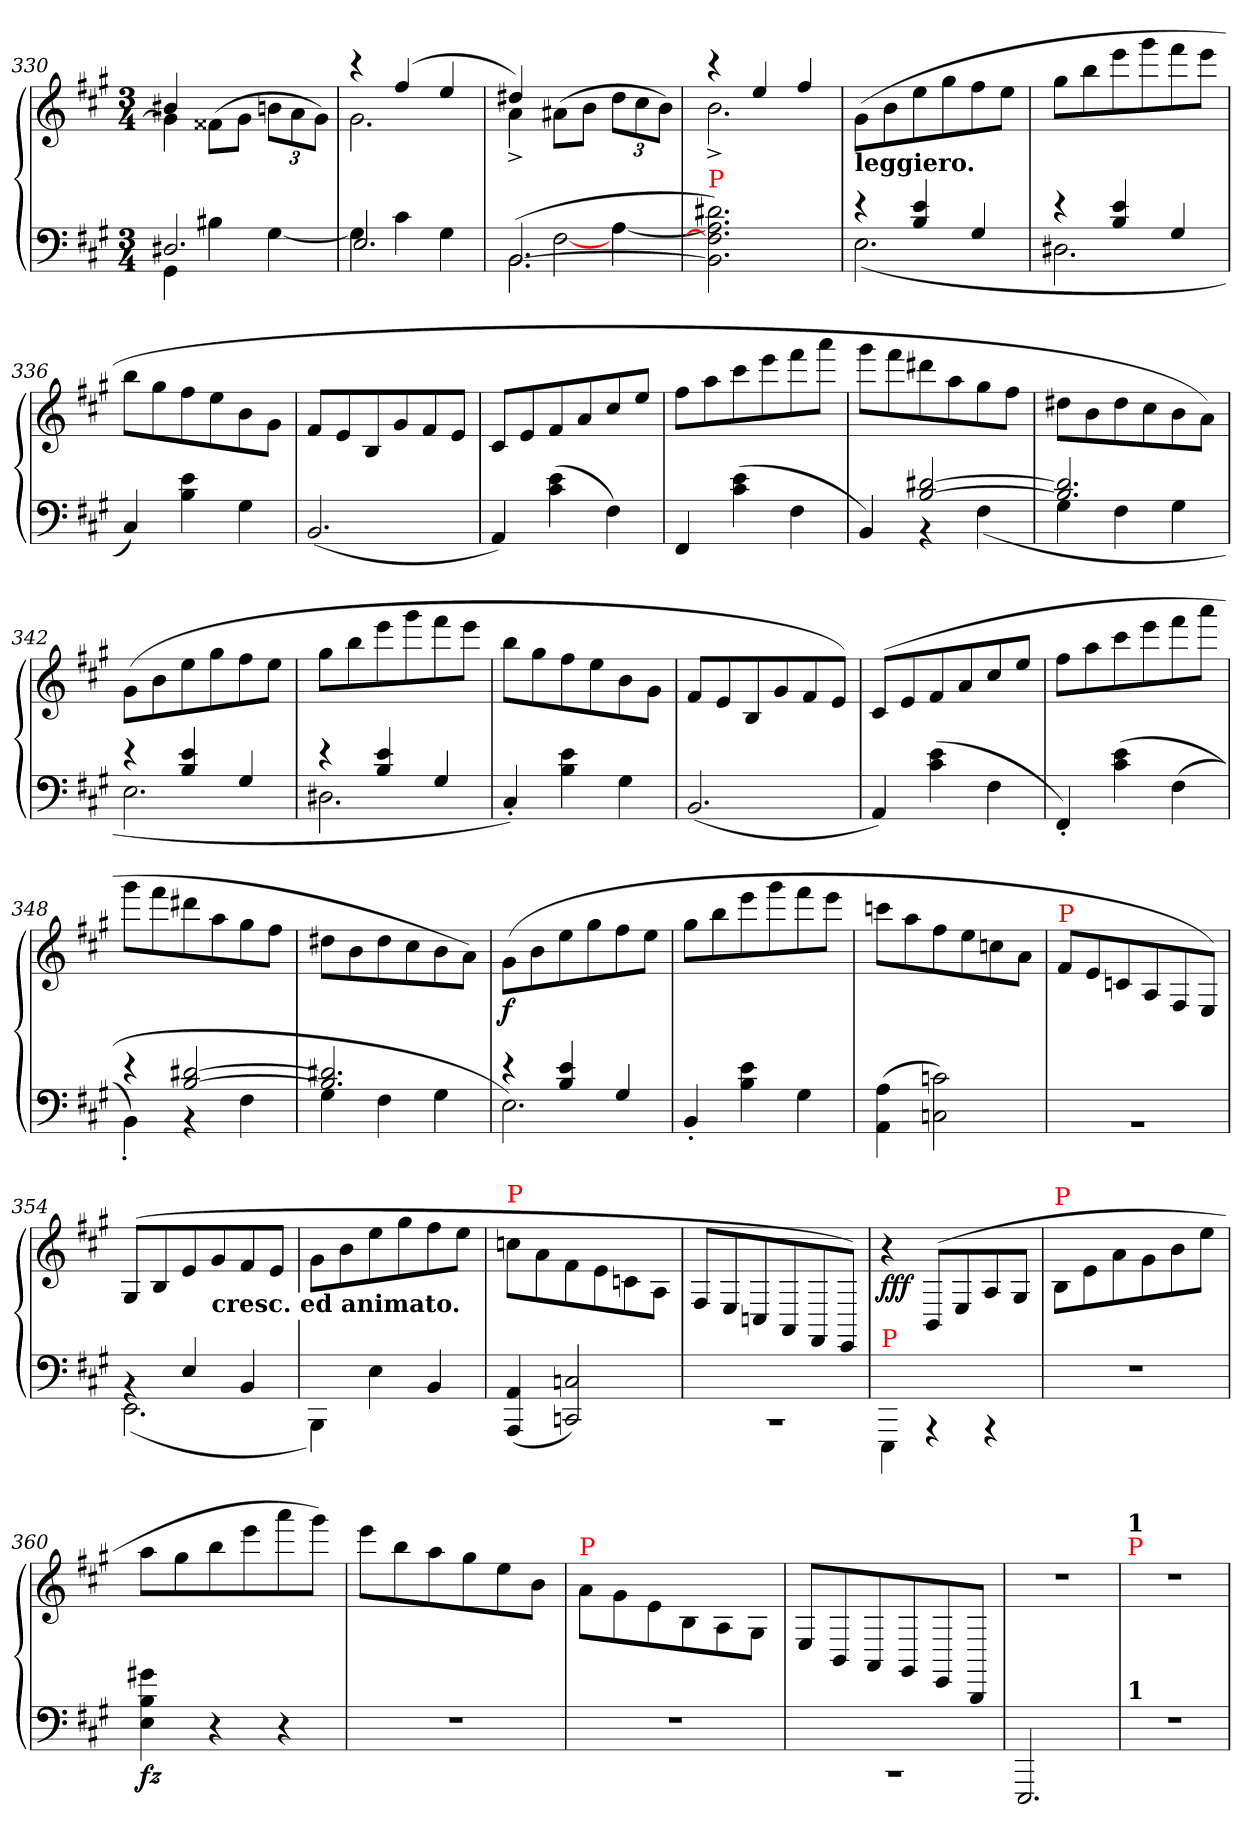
**kern	**kern	**dynam
*part1	*part1	*part1
*staff2	*staff1	*staff1/2
*clefF4	*clefG2	*
*k[f#c#g#]	*k[f#c#g#]	*
*M3/4	*M3/4	*
=330	=330	=330
*^	*^	*
2.D#X/	4GG#\	4b#X	4g#]	.
.	4B#X\	2ryy	(>8f##X\L	.
.	.	.	8g#J	.
*	*	*	*Xbrackettup	*
.	[4G#\	.	12bn\L	.
.	.	.	12a	.
.	.	.	12g#J)	.
=331	=331	=331	=331	=331
4G#\]	2.E/	4rccc	2.g#	.
4c#\	.	(>4ff#	.	.
4G#\	.	4ee	.	.
=332	=332	=332	=332	=332
*	*^	*	*	*
2.BB/	4ryy	(>[2.BB\	4dd#X)	4a^	.
!	!LO:N:vis=2	!	!	!	!
.	[4F#\	.	2ryy	(>8a#X\L	.
.	.	.	.	8bJ	.
.	[4A\	.	.	12dd#\L	.
.	.	.	.	12cc#	.
.	.	.	.	12bJ)	.
*v	*v	*v	*	*	*
=333	=333	=333	=333
!LO:TX:a:color=red:t=P	!	!	!
2.d#X 2.A] 2.F#] 2.BB])	4rccc	2.b^	.
.	4ee	.	.
.	4ff#	.	.
*	*v	*v	*
=334	=334	=334
*^	*	*
!	!	!LO:TX:b:B:t=leggiero.	!
4re	(<2.E	(>8g#L	.
.	.	8b	.
4e 4B	.	8ee	.
.	.	8gg#	.
4G#	.	8ff#	.
.	.	8eeJ	.
=335	=335	=335	=335
4re	2.D#X	8gg#L	.
.	.	8bb	.
4e 4B	.	8eee	.
.	.	8ggg#	.
4G#	.	8fff#	.
.	.	8eeeJ	.
*v	*v	*	*
=336	=336	=336
4C#)	8bbL	.
.	8gg#	.
4e 4B	8ff#	.
.	8ee	.
4G#	8b	.
.	8g#J	.
=337	=337	=337
(<2.BB	8f#L	.
.	8e	.
.	8B	.
.	8g#	.
.	8f#	.
.	8eJ	.
=338	=338	=338
4AA)	8c#L	.
.	8e	.
(>4e 4c#	8f#	.
.	8a	.
4F#)	8cc#	.
.	8eeJ	.
=339	=339	=339
4FF#	8ff#L	.
.	8aa	.
(4e 4c#	8ccc#	.
.	8eee	.
4F#	8fff#	.
.	8aaaJ	.
=340	=340	=340
*^	*	*
4ryy	4BB)	8ggg#L	.
.	.	8fff#	.
[2d#X [2B	4rBB	8ddd#X	.
.	.	8aa	.
.	(<4F#	8gg#	.
.	.	8ff#J	.
=341	=341	=341	=341
2.d#] 2.B]	4G#	8dd#XL	.
.	.	8b	.
.	4F#	8dd#	.
.	.	8cc#	.
.	4G#	8b	.
.	.	8aJ)	.
=342	=342	=342	=342
4re	2.E	(>8g#L	.
.	.	8b	.
4e 4B	.	8ee	.
.	.	8gg#	.
4G#	.	8ff#	.
.	.	8eeJ	.
=343	=343	=343	=343
4re	2.D#X	8gg#L	.
.	.	8bb	.
4e 4B	.	8eee	.
.	.	8ggg#	.
4G#	.	8fff#	.
.	.	8eeeJ	.
*v	*v	*	*
=344	=344	=344
4C#'<)	8bbL	.
.	8gg#	.
4e 4B	8ff#	.
.	8ee	.
4G#	8b	.
.	8g#J	.
=345	=345	=345
(<2.BB	8f#L	.
.	8e	.
.	8B	.
.	8g#	.
.	8f#	.
.	8eJ)	.
=346	=346	=346
4AA)	(>8c#/L	.
.	8e/	.
(>4e 4c#	8f#/	.
.	8a/	.
4F#	8cc#/	.
.	8eeJ	.
=347	=347	=347
4FF#'<)	8ff#L	.
.	8aa	.
(>4e 4c#	8ccc#	.
.	8eee	.
(<4F#	8fff#	.
.	8aaaJ	.
=348	=348	=348
*^	*	*
4re	4BB'<)	8ggg#L	.
.	.	8fff#	.
[2d#X [2B	4rBB	8ddd#X	.
.	.	8aa	.
.	4F#	8gg#	.
.	.	8ff#J	.
=349	=349	=349	=349
2.d#X] 2.B]	4G#	8dd#XL	.
.	.	8b	.
.	4F#	8dd#	.
.	.	8cc#	.
.	4G#	8b	.
.	.	8aJ)	.
=350	=350	=350	=350
4re	2.E)	(>8g#L	f
.	.	8b	.
4e 4B	.	8ee	.
.	.	8gg#	.
4G#	.	8ff#	.
.	.	8eeJ	.
*v	*v	*	*
=351	=351	=351
4BB'<	8gg#L	.
.	8bb	.
4e 4B	8eee	.
.	8ggg#	.
4G#	8fff#	.
.	8eeeJ	.
=352	=352	=352
(>4A 4AA	8cccnL	.
.	8aa	.
2cn 2Cn)	8ff#	.
.	8ee	.
.	8ccn	.
.	8aJ	.
=353	=353	=353
!	!LO:TX:a:color=red:t=P	!
2.rBB	8f#\L	.
.	8e\	.
.	8cn\	.
.	8A/	.
.	8F#/	.
.	8E/J)	.
=354	=354	=354
*^	*	*
4rBB	(<2.EE	(>8G#/L	.
.	.	8B/	.
4E	.	8e	.
!	!	!LO:TX:b:B:t=cresc. ed animato.	!
.	.	8g#	.
4BB	.	8f#	.
.	.	8eJ	.
*v	*v	*	*
=355	=355	=355
4BBB\)	8g#L	.
.	8b	.
4E	8ee	.
.	8gg#	.
4BB	8ff#	.
.	8eeJ	.
=356	=356	=356
!	!LO:TX:a:color=red:t=P	!
(>4AA 4AAA	8ccn\L	.
.	8a\	.
2Cn 2CCn)	8f#\	.
.	8e\	.
.	8cn\	.
.	8A/J	.
=357	=357	=357
2.rCC	8F#/L	.
.	8E/	.
.	8Cn/	.
.	8AA/	.
.	8FF#/	.
.	8EE/J)	.
=358	=358	=358
*^	*	*
!LO:TX:a:color=red:t=P	!	!	!
4EEE\	2.rGGGGyy	4r	ff f
4rAAA	.	(>8BB/L	.
.	.	8E/	.
4rAAA	.	8A/	.
.	.	8G#/J	.
*v	*v	*	*
=359	=359	=359
!	!LO:TX:a:color=red:t=P	!
2.rF	8B/L	.
.	8e\	.
.	8a\	.
.	8g#\	.
.	8b\	.
.	8ee\J	.
=360	=360	=360
!	!	!LO:DY:b=2
4g#X 4B 4E	8aaL	fz
.	8gg#	.
4r	8bb	.
.	8eee	.
4r	8aaa	.
.	8ggg#J)	.
=361	=361	=361
2.rF	8eeeL	.
.	8bb	.
.	8aa	.
.	8gg#	.
.	8ee	.
.	8bJ	.
=362	=362	=362
!	!LO:TX:a:color=red:t=P	!
2.rF	8a\L	.
.	8g#\	.
.	8e\	.
.	8B\	.
.	8A/	.
.	8G#/J	.
=363	=363	=363
2.rCC	8E/L	.
.	8BB/	.
.	8AA/	.
.	8GG#/	.
.	8EE/	.
.	8BBB/J	.
=364	=364	=364
2.EEE	2.rdd	.
=365	=365	=365
!	!LO:TX:a:color=red:t=P	!
!	!LO:TX:a:B:t=1	!
!LO:TX:a:B:t=1	!	!
2.rF	2.rdd	.
=	=	=
*-	*-	*-
